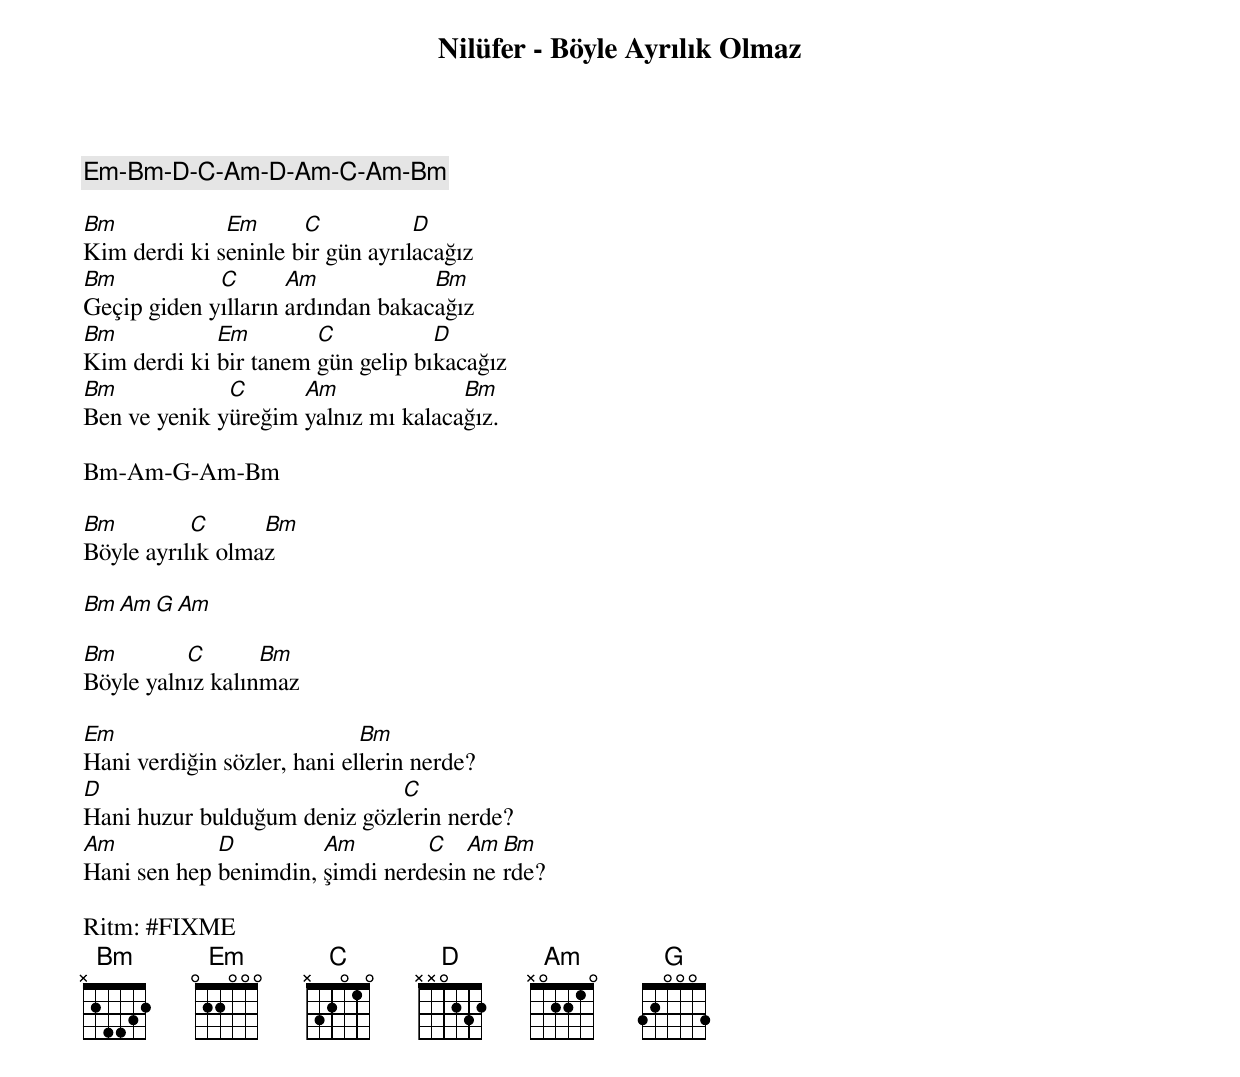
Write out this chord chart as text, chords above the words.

Nilüfer - Böyle Ayrılık Olmaz

Em-Bm-D-C-Am-D-Am-C-Am-Bm

Bm            Em      C           D
Kim derdi ki seninle bir gün ayrılacağız
Bm           C       Am            Bm
Geçip giden yılların ardından bakacağız
Bm           Em        C           D
Kim derdi ki bir tanem gün gelip bıkacağız
Bm            C      Am              Bm
Ben ve yenik yüreğim yalnız mı kalacağız.

Bm-Am-G-Am-Bm

Bm         C      Bm
Böyle ayrılık olmaz

Bm Am G Am

Bm        C       Bm
Böyle yalnız kalınmaz

Em                           Bm
Hani verdiğin sözler, hani ellerin nerde?
D                             C
Hani huzur bulduğum deniz gözlerin nerde?
Am           D         Am        C   Am Bm
Hani sen hep benimdin, şimdi nerdesin nerde?

Ritm: #FIXME
